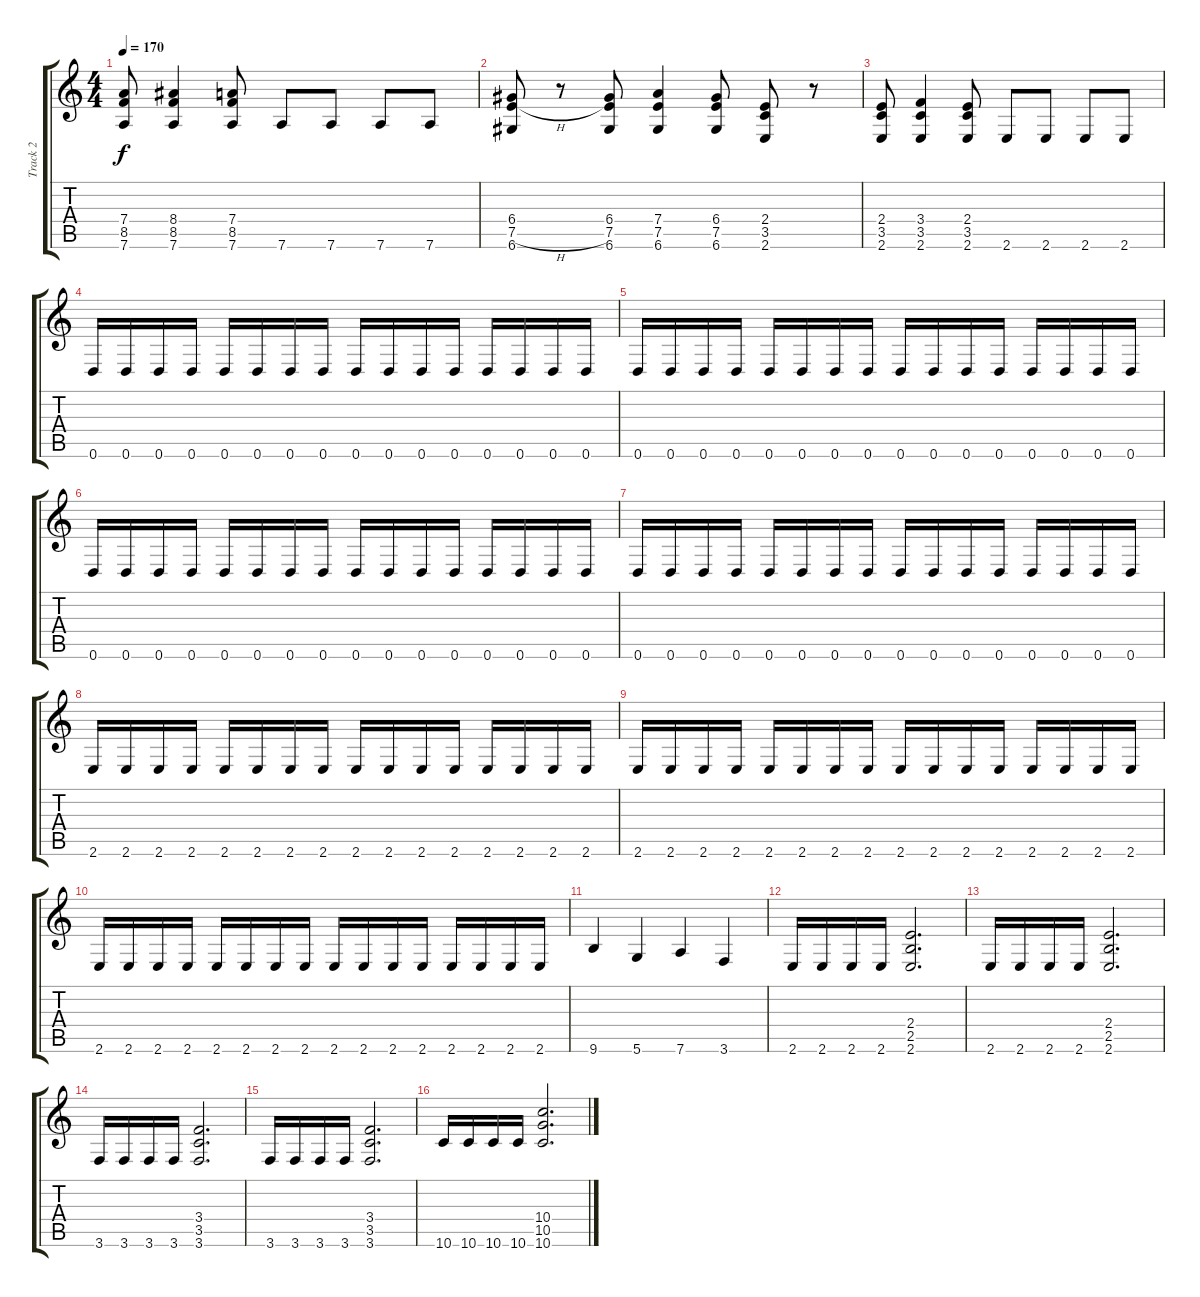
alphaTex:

\track ("Track 2" "Track 2") {instrument overdrivenguitar}
\staff {score tabs}
\tuning (E4 B3 G3 D3 A2 D2) {hide}
\ts (4 4)
\tempo 170
\clef g2
\ks c
(7.4 8.5 7.6).8{dy f} (8.4 8.5 7.6).4 (7.4 8.5 7.6).8 7.6.8 7.6.8 7.6.8 7.6.8 |
(6.4 7.5{h} 6.6).8 r.8 (6.4 7.5 6.6).8 (7.4 7.5 6.6).4 (6.4 7.5 6.6).8 (2.4 3.5 2.6).8 r.8 |
(2.4 3.5 2.6).8 (3.4 3.5 2.6).4 (2.4 3.5 2.6).8 2.6.8 2.6.8 2.6.8 2.6.8 |
0.6.16 0.6.16 0.6.16 0.6.16 0.6.16 0.6.16 0.6.16 0.6.16 0.6.16 0.6.16 0.6.16 0.6.16 0.6.16 0.6.16 0.6.16 0.6.16 |
0.6.16 0.6.16 0.6.16 0.6.16 0.6.16 0.6.16 0.6.16 0.6.16 0.6.16 0.6.16 0.6.16 0.6.16 0.6.16 0.6.16 0.6.16 0.6.16 |
0.6.16 0.6.16 0.6.16 0.6.16 0.6.16 0.6.16 0.6.16 0.6.16 0.6.16 0.6.16 0.6.16 0.6.16 0.6.16 0.6.16 0.6.16 0.6.16 |
0.6.16 0.6.16 0.6.16 0.6.16 0.6.16 0.6.16 0.6.16 0.6.16 0.6.16 0.6.16 0.6.16 0.6.16 0.6.16 0.6.16 0.6.16 0.6.16 |
2.6.16 2.6.16 2.6.16 2.6.16 2.6.16 2.6.16 2.6.16 2.6.16 2.6.16 2.6.16 2.6.16 2.6.16 2.6.16 2.6.16 2.6.16 2.6.16 |
2.6.16 2.6.16 2.6.16 2.6.16 2.6.16 2.6.16 2.6.16 2.6.16 2.6.16 2.6.16 2.6.16 2.6.16 2.6.16 2.6.16 2.6.16 2.6.16 |
2.6.16 2.6.16 2.6.16 2.6.16 2.6.16 2.6.16 2.6.16 2.6.16 2.6.16 2.6.16 2.6.16 2.6.16 2.6.16 2.6.16 2.6.16 2.6.16 |
9.6.4 5.6.4 7.6.4 3.6.4 |
2.6.16 2.6.16 2.6.16 2.6.16 (2.4 2.5 2.6).2{d} |
2.6.16 2.6.16 2.6.16 2.6.16 (2.4 2.5 2.6).2{d} |
3.6.16 3.6.16 3.6.16 3.6.16 (3.4 3.5 3.6).2{d} |
3.6.16 3.6.16 3.6.16 3.6.16 (3.4 3.5 3.6).2{d} |
10.6.16 10.6.16 10.6.16 10.6.16 (10.4 10.5 10.6).2{d}
